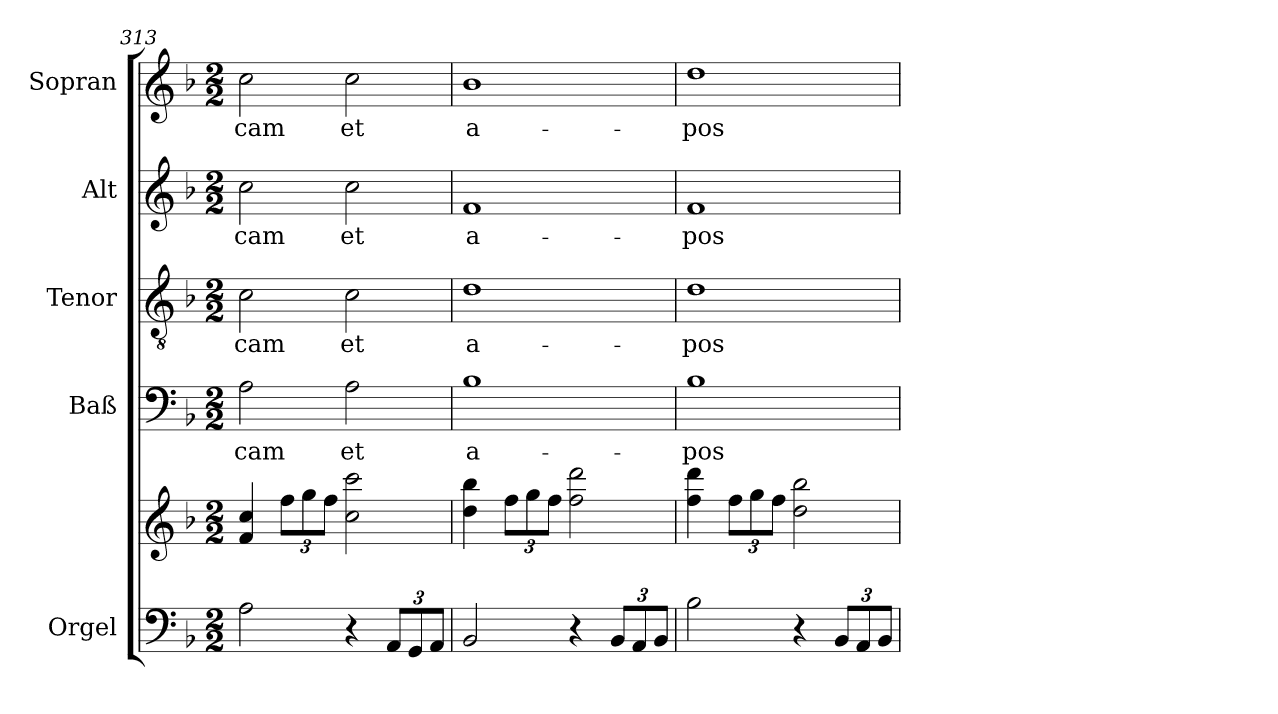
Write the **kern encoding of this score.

**kern	**kern	**kern	**text	**kern	**text	**kern	**text	**kern	**text
*part5	*part5	*part4	*part4	*part3	*part3	*part2	*part2	*part1	*part1
*staff6	*staff5	*staff4	*staff4	*staff3	*staff3	*staff2	*staff2	*staff1	*staff1
*I"Orgel	*	*I"Baß	*	*I"Tenor	*	*I"Alt	*	*I"Sopran	*
*I'Org.	*	*	*	*	*	*	*	*	*
*clefF4	*clefG2	*clefF4	*	*clefGv2	*	*clefG2	*	*clefG2	*
*k[b-]	*k[b-]	*k[b-]	*	*k[b-]	*	*k[b-]	*	*k[b-]	*
*F:	*F:	*F:	*	*F:	*	*F:	*	*F:	*
*M2/2	*M2/2	*M2/2	*	*M2/2	*	*M2/2	*	*M2/2	*
=313	=313	=313	=313	=313	=313	=313	=313	=313	=313
!	!	!	!LO:LY:b	!	!LO:LY:b	!	!LO:LY:b	!	!LO:LY:b
2A\	4f/ 4cc/	2A\	-cam	2c\	-cam	2cc\	-cam	2cc\	-cam
*	*Xbrackettup	*	*	*	*	*	*	*	*
.	12ff\L	.	.	.	.	.	.	.	.
.	12gg\	.	.	.	.	.	.	.	.
.	12ff\J	.	.	.	.	.	.	.	.
!	!	!	!LO:LY:b	!	!LO:LY:b	!	!LO:LY:b	!	!LO:LY:b
4r	2cc\ 2ccc\	2A\	et	2c\	et	2cc\	et	2cc\	et
12AA/L	.	.	.	.	.	.	.	.	.
12GG/	.	.	.	.	.	.	.	.	.
12AA/J	.	.	.	.	.	.	.	.	.
!!LO:LB:g=z
=314	=314	=314	=314	=314	=314	=314	=314	=314	=314
!	!	!	!LO:LY:b	!	!LO:LY:b	!	!LO:LY:b	!	!LO:LY:b
2BB-/	4dd\ 4bb-\	1B-	a-	1d	a-	1f	a-	1b-	a-
.	12ff\L	.	.	.	.	.	.	.	.
.	12gg\	.	.	.	.	.	.	.	.
.	12ff\J	.	.	.	.	.	.	.	.
4r	2ff\ 2ddd\	.	.	.	.	.	.	.	.
12BB-/L	.	.	.	.	.	.	.	.	.
12AA/	.	.	.	.	.	.	.	.	.
12BB-/J	.	.	.	.	.	.	.	.	.
=315	=315	=315	=315	=315	=315	=315	=315	=315	=315
!	!	!	!LO:LY:b	!	!LO:LY:b	!	!LO:LY:b	!	!LO:LY:b
2B-\	4ff\ 4ddd\	1B-	-pos-	1d	-pos-	1f	-pos-	1dd	-pos-
.	12ff\L	.	.	.	.	.	.	.	.
.	12gg\	.	.	.	.	.	.	.	.
.	12ff\J	.	.	.	.	.	.	.	.
4r	2dd\ 2bb-\	.	.	.	.	.	.	.	.
12BB-/L	.	.	.	.	.	.	.	.	.
12AA/	.	.	.	.	.	.	.	.	.
12BB-/J	.	.	.	.	.	.	.	.	.
=	=	=	=	=	=	=	=	=	=
*-	*-	*-	*-	*-	*-	*-	*-	*-	*-
